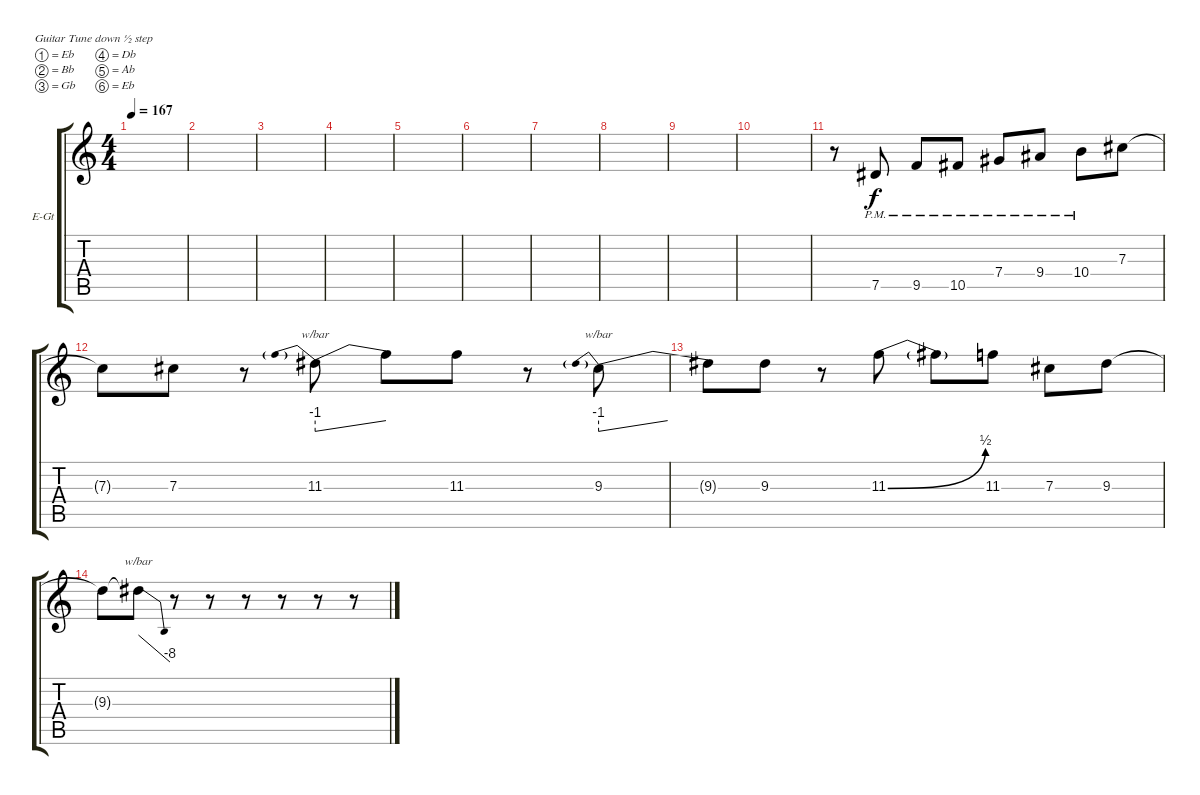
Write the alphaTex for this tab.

\bracketExtendMode groupsimilarinstruments
\firstSystemTrackNameOrientation horizontal
\otherSystemsTrackNameOrientation horizontal
\track ("solo" "E-Gt") {instrument distortionguitar}
\staff {score tabs}
\tuning (Eb4 Bb3 Gb3 Db3 Ab2 Eb2)
\ts (4 4)
\tempo 167
\clef g2
\ks c
|
|
|
|
|
|
|
|
|
|
r.8 7.5{pm}.8 9.5{pm}.8 10.5{pm}.8 7.4{pm}.8 9.4{pm}.8 10.4{pm}.8 7.3.8 |
7.3{t}.8 7.3.8 r.8 11.3.8{tbe (predivedive default 0 -4 30 0)} 11.3{t}.8 11.3.8 r.8 9.3.8{tbe (predivedive default 0 -4 30 0)} |
9.3{t}.8 9.3.8 r.8 11.3{be (bend 0 0 24.599999999999998 2)}.8 11.3{t}.8 11.3.8 7.3.8 9.3.8 |
9.3{t}.8 9.3{t}.8{tbe (dive default 0 0 57.599999999999994 -32)} r.8 r.8 r.8 r.8 r.8 r.8
